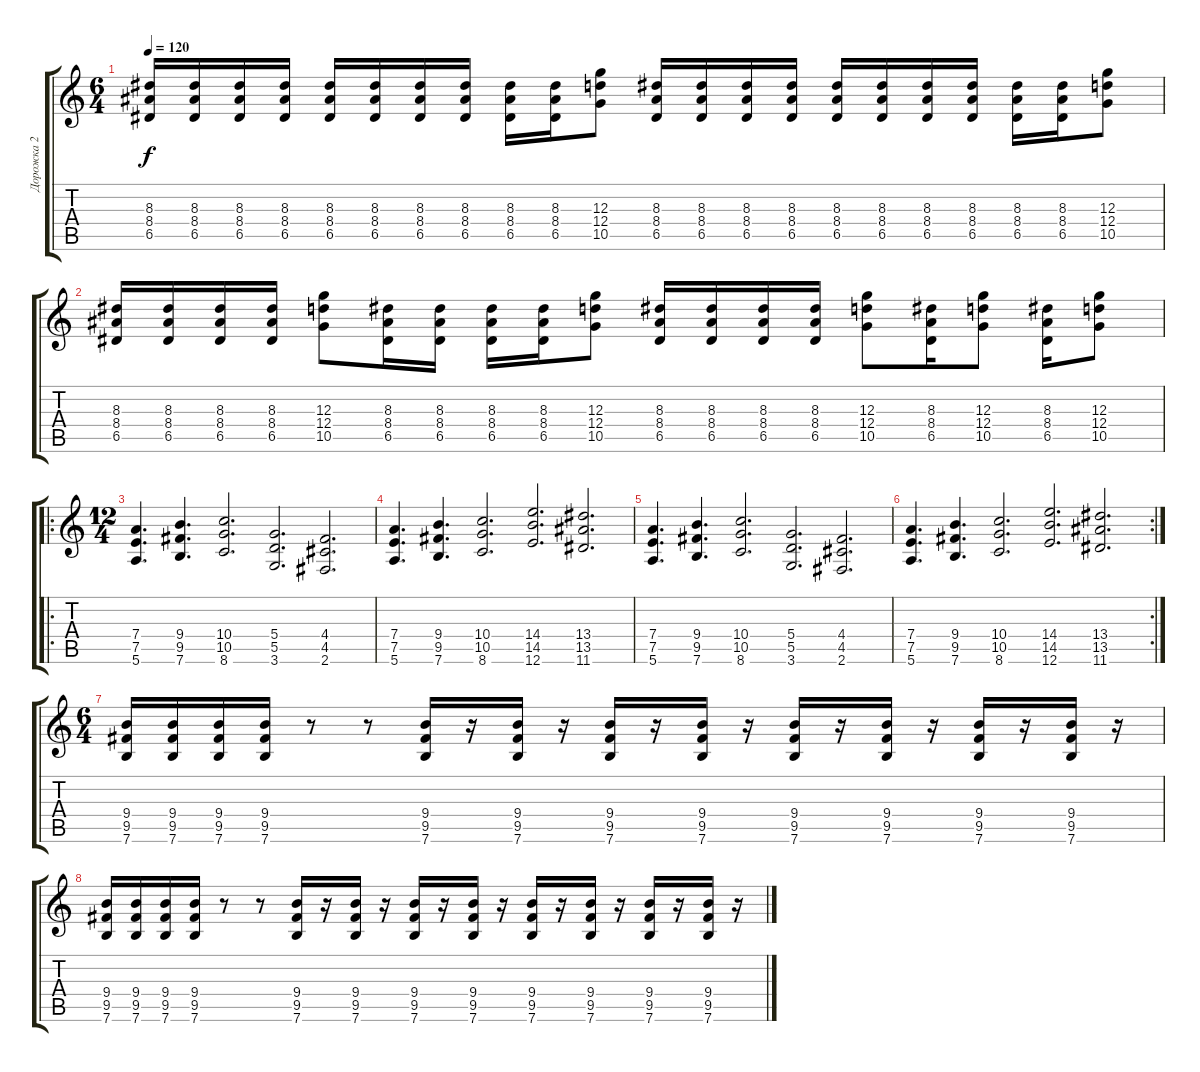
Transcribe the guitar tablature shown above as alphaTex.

\track ("Дорожка 2" "Дорожка 2") {instrument overdrivenguitar}
\staff {score tabs}
\tuning (E4 B3 G3 D3 A2 E2) {hide}
\ts (6 4)
\tempo 120
\clef g2
\ks c
(8.3 8.4 6.5).16{dy f} (8.3 8.4 6.5).16 (8.3 8.4 6.5).16 (8.3 8.4 6.5).16 (8.3 8.4 6.5).16 (8.3 8.4 6.5).16 (8.3 8.4 6.5).16 (8.3 8.4 6.5).16 (8.3 8.4 6.5).16 (8.3 8.4 6.5).16 (12.3 12.4 10.5).8 (8.3 8.4 6.5).16 (8.3 8.4 6.5).16 (8.3 8.4 6.5).16 (8.3 8.4 6.5).16 (8.3 8.4 6.5).16 (8.3 8.4 6.5).16 (8.3 8.4 6.5).16 (8.3 8.4 6.5).16 (8.3 8.4 6.5).16 (8.3 8.4 6.5).16 (12.3 12.4 10.5).8 |
(8.3 8.4 6.5).16 (8.3 8.4 6.5).16 (8.3 8.4 6.5).16 (8.3 8.4 6.5).16 (12.3 12.4 10.5).8 (8.3 8.4 6.5).16 (8.3 8.4 6.5).16 (8.3 8.4 6.5).16 (8.3 8.4 6.5).16 (12.3 12.4 10.5).8 (8.3 8.4 6.5).16 (8.3 8.4 6.5).16 (8.3 8.4 6.5).16 (8.3 8.4 6.5).16 (12.3 12.4 10.5).8 (8.3 8.4 6.5).16 (12.3 12.4 10.5).8 (8.3 8.4 6.5).16 (12.3 12.4 10.5).8 |
\ro
\ts (12 4)
(7.4 7.5 5.6).4{d} (9.4 9.5 7.6).4{d} (10.4 10.5 8.6).2{d} (5.4 5.5 3.6).2{d} (4.4 4.5 2.6).2{d} |
(7.4 7.5 5.6).4{d} (9.4 9.5 7.6).4{d} (10.4 10.5 8.6).2{d} (14.4 14.5 12.6).2{d} (13.4 13.5 11.6).2{d} |
(7.4 7.5 5.6).4{d} (9.4 9.5 7.6).4{d} (10.4 10.5 8.6).2{d} (5.4 5.5 3.6).2{d} (4.4 4.5 2.6).2{d} |
\rc 2
(7.4 7.5 5.6).4{d} (9.4 9.5 7.6).4{d} (10.4 10.5 8.6).2{d} (14.4 14.5 12.6).2{d} (13.4 13.5 11.6).2{d} |
\ts (6 4)
(9.4 9.5 7.6).16 (9.4 9.5 7.6).16 (9.4 9.5 7.6).16 (9.4 9.5 7.6).16 r.8 r.8 (9.4 9.5 7.6).16 r.16 (9.4 9.5 7.6).16 r.16 (9.4 9.5 7.6).16 r.16 (9.4 9.5 7.6).16 r.16 (9.4 9.5 7.6).16 r.16 (9.4 9.5 7.6).16 r.16 (9.4 9.5 7.6).16 r.16 (9.4 9.5 7.6).16 r.16 |
(9.4 9.5 7.6).16 (9.4 9.5 7.6).16 (9.4 9.5 7.6).16 (9.4 9.5 7.6).16 r.8 r.8 (9.4 9.5 7.6).16 r.16 (9.4 9.5 7.6).16 r.16 (9.4 9.5 7.6).16 r.16 (9.4 9.5 7.6).16 r.16 (9.4 9.5 7.6).16 r.16 (9.4 9.5 7.6).16 r.16 (9.4 9.5 7.6).16 r.16 (9.4 9.5 7.6).16 r.16
